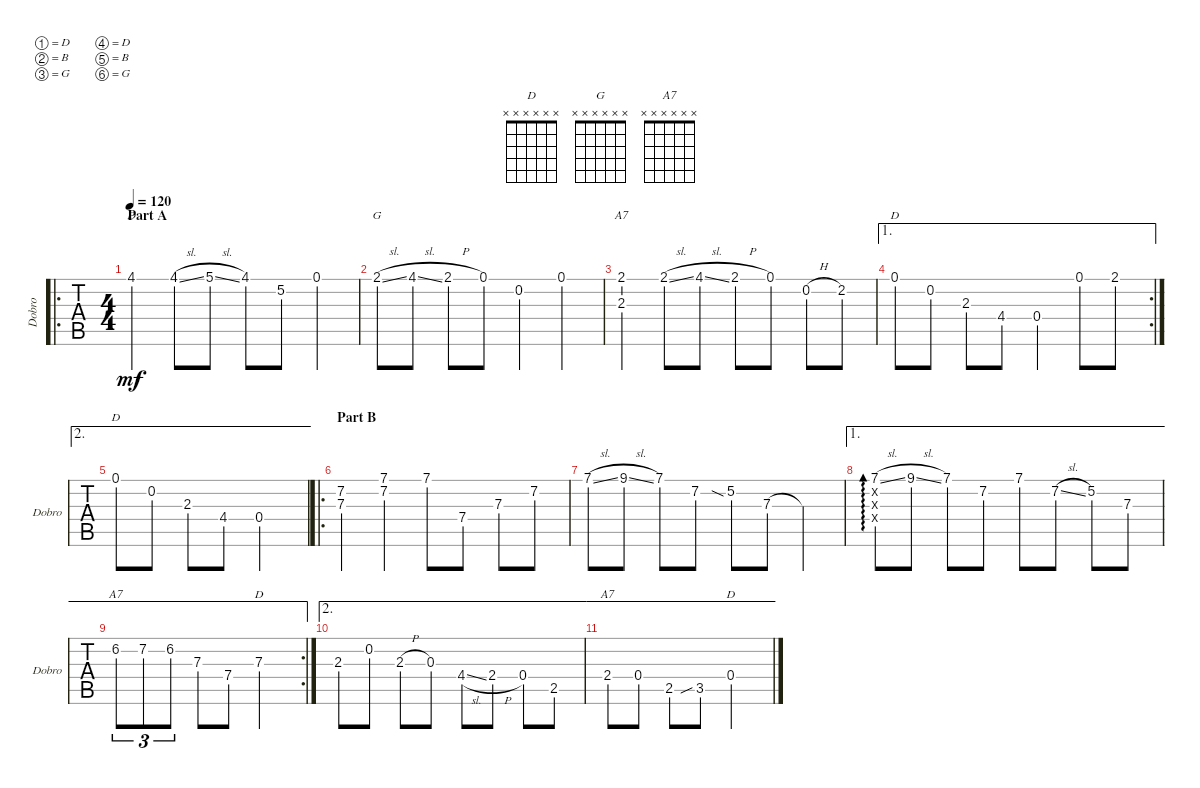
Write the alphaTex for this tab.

\defaultSystemsLayout 4
\bracketExtendMode groupsimilarinstruments
\singleTrackTrackNamePolicy allsystems
\multiTrackTrackNamePolicy allsystems
\otherSystemsTrackNameOrientation horizontal
\track ("Dobro" "Dobro") {instrument acousticguitarsteel}
\staff {tabs}
\tuning (D4 B3 G3 D3 B2 G2)
\chord ("D" x x x x x x)
\chord ("G" x x x x x x)
\chord ("A7" x x x x x x)
\ro
\ts (4 4)
\section ("" "Part A")
\tempo 120
\clef g2
\ks g
4.1.4{ch "D" dy mf instrument acousticguitarsteel} 4.1{sl}.8 5.1{sl}.8 4.1.8 5.2.8 0.1.4 |
2.1{sl}.8{ch "G"} 4.1{sl}.8 2.1{h}.8 0.1.8 0.2.4 0.1.4 |
(2.1 2.3).4{ch "A7"} 2.1{sl}.8 4.1{sl}.8 2.1{h}.8 0.1.8 0.2{h}.8 2.2.8 |
\ae 1
\rc 2
0.1.8{ch "D"} 0.2.8 2.3.8 4.4.8 0.4.4 0.1.8 2.1.8 |
\ae 2
0.1.8{ch "D"} 0.2.8 2.3.8 4.4.8 0.4.2 |
\ro
\section ("" "Part B")
(7.2 7.3).4 (7.1 7.2).4 7.1.8 7.4.8 7.3.8 7.2.8 |
7.1{sl}.8 9.1{sl}.8 7.1.8 7.2.8 5.2{sia}.8 7.3.8 7.3{t}.4 |
\ae 1
(7.1{sl} 0.2{x} 0.3{x} 0.4{x}).8{ad 0} 9.1{sl}.8 7.1.8 7.2.8 7.1.8 7.2{sl}.8 5.2.8 7.3.8 |
\ae 1
\rc 2
6.2.8{tu (3 2) ch "A7"} 7.2.8{tu (3 2)} 6.2.8{tu (3 2)} 7.3.8 7.4.8 7.3.2{ch "D"} |
\ae 2
2.3.8 0.2.8 2.3{h}.8 0.3.8 4.4{sl}.8 2.4{h}.8 0.4.8 2.5.8 |
\ae 2
2.4.8{ch "A7"} 0.4.8 2.5.8 3.5{sib}.8 0.4.2{ch "D"}
